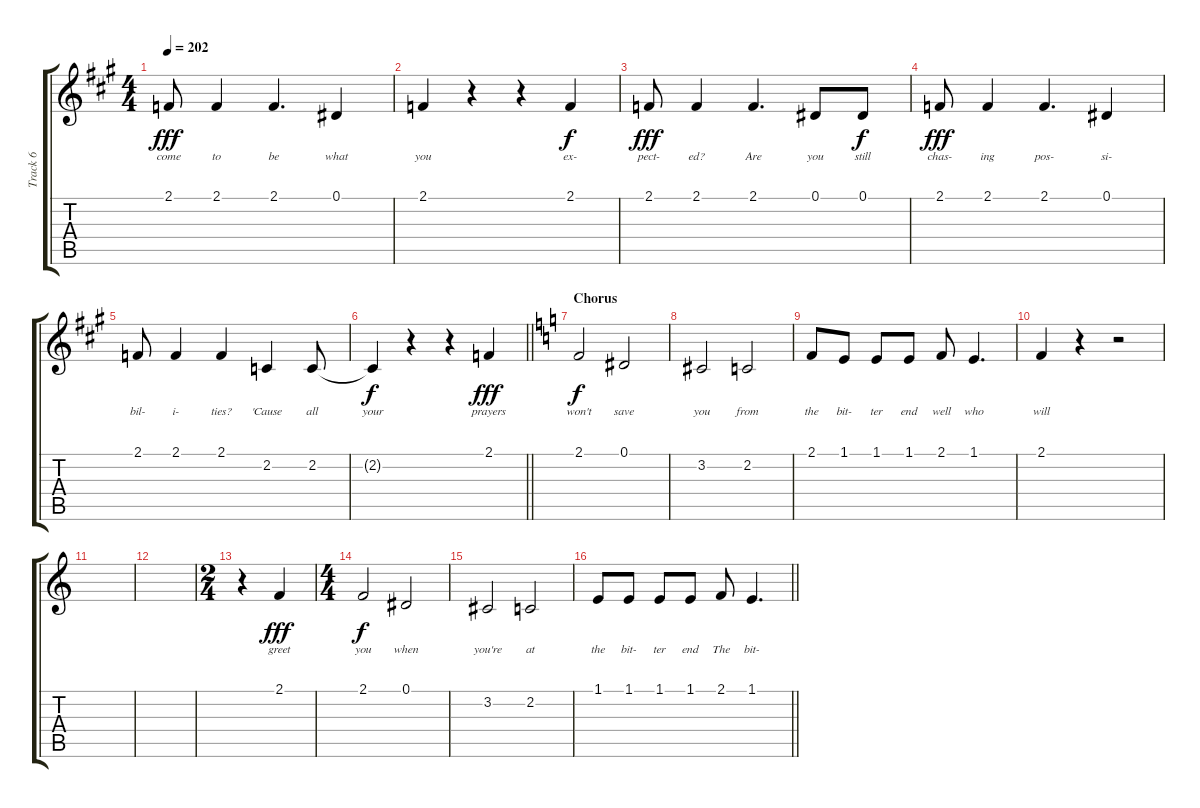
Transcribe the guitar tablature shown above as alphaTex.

\track ("Track 6" "Track 6") {instrument lead2sawtooth}
\staff {score tabs}
\tuning (Eb4 Bb3 Gb3 Db3 Ab2 Eb2) {hide}
\ts (4 4)
\tempo 202
\clef g2
\ks a
2.1.8{lyrics (0 "come") lyrics (1 "") lyrics (2 "") lyrics (3 "") lyrics (4 "") dy fff} 2.1.4{lyrics (0 "to") lyrics (1 "") lyrics (2 "") lyrics (3 "") lyrics (4 "")} 2.1.4{d lyrics (0 "be") lyrics (1 "") lyrics (2 "") lyrics (3 "") lyrics (4 "")} 0.1.4{lyrics (0 "what") lyrics (1 "") lyrics (2 "") lyrics (3 "") lyrics (4 "")} |
2.1.4{lyrics (0 "you") lyrics (1 "") lyrics (2 "") lyrics (3 "") lyrics (4 "")} r.4 r.4 2.1.4{lyrics (0 "ex-") lyrics (1 "") lyrics (2 "") lyrics (3 "") lyrics (4 "") dy f} |
2.1.8{lyrics (0 "pect-") lyrics (1 "") lyrics (2 "") lyrics (3 "") lyrics (4 "") dy fff} 2.1.4{lyrics (0 "ed?") lyrics (1 "") lyrics (2 "") lyrics (3 "") lyrics (4 "")} 2.1.4{d lyrics (0 "Are") lyrics (1 "") lyrics (2 "") lyrics (3 "") lyrics (4 "")} 0.1.8{lyrics (0 "you") lyrics (1 "") lyrics (2 "") lyrics (3 "") lyrics (4 "")} 0.1.8{lyrics (0 "still") lyrics (1 "") lyrics (2 "") lyrics (3 "") lyrics (4 "") dy f} |
2.1.8{lyrics (0 "chas-") lyrics (1 "") lyrics (2 "") lyrics (3 "") lyrics (4 "") dy fff} 2.1.4{lyrics (0 "ing") lyrics (1 "") lyrics (2 "") lyrics (3 "") lyrics (4 "")} 2.1.4{d lyrics (0 "pos-") lyrics (1 "") lyrics (2 "") lyrics (3 "") lyrics (4 "")} 0.1.4{lyrics (0 "si-") lyrics (1 "") lyrics (2 "") lyrics (3 "") lyrics (4 "")} |
2.1.8{lyrics (0 "bil-") lyrics (1 "") lyrics (2 "") lyrics (3 "") lyrics (4 "")} 2.1.4{lyrics (0 "i-") lyrics (1 "") lyrics (2 "") lyrics (3 "") lyrics (4 "")} 2.1.4{lyrics (0 "ties?") lyrics (1 "") lyrics (2 "") lyrics (3 "") lyrics (4 "")} 2.2.4{lyrics (0 "'Cause") lyrics (1 "") lyrics (2 "") lyrics (3 "") lyrics (4 "")} 2.2.8{lyrics (0 "all") lyrics (1 "") lyrics (2 "") lyrics (3 "") lyrics (4 "")} |
\barLineRight lightlight
2.2{t}.4{lyrics (0 "your") lyrics (1 "") lyrics (2 "") lyrics (3 "") lyrics (4 "") dy f} r.4 r.4 2.1.4{lyrics (0 "prayers") lyrics (1 "") lyrics (2 "") lyrics (3 "") lyrics (4 "") dy fff} |
\section ("" "Chorus")
\ks c
2.1.2{lyrics (0 "won't") lyrics (1 "") lyrics (2 "") lyrics (3 "") lyrics (4 "") dy f} 0.1.2{lyrics (0 "save") lyrics (1 "") lyrics (2 "") lyrics (3 "") lyrics (4 "")} |
3.2.2{lyrics (0 "you") lyrics (1 "") lyrics (2 "") lyrics (3 "") lyrics (4 "")} 2.2.2{lyrics (0 "from") lyrics (1 "") lyrics (2 "") lyrics (3 "") lyrics (4 "")} |
2.1.8{lyrics (0 "the") lyrics (1 "") lyrics (2 "") lyrics (3 "") lyrics (4 "")} 1.1.8{lyrics (0 "bit-") lyrics (1 "") lyrics (2 "") lyrics (3 "") lyrics (4 "")} 1.1.8{lyrics (0 "ter") lyrics (1 "") lyrics (2 "") lyrics (3 "") lyrics (4 "")} 1.1.8{lyrics (0 "end") lyrics (1 "") lyrics (2 "") lyrics (3 "") lyrics (4 "")} 2.1.8{lyrics (0 "well") lyrics (1 "") lyrics (2 "") lyrics (3 "") lyrics (4 "")} 1.1.4{d lyrics (0 "who") lyrics (1 "") lyrics (2 "") lyrics (3 "") lyrics (4 "")} |
2.1.4{lyrics (0 "will") lyrics (1 "") lyrics (2 "") lyrics (3 "") lyrics (4 "")} r.4 r.2 |
|
|
\ts (2 4)
r.4 2.1.4{lyrics (0 "greet") lyrics (1 "") lyrics (2 "") lyrics (3 "") lyrics (4 "") dy fff} |
\ts (4 4)
2.1.2{lyrics (0 "you") lyrics (1 "") lyrics (2 "") lyrics (3 "") lyrics (4 "") dy f} 0.1.2{lyrics (0 "when") lyrics (1 "") lyrics (2 "") lyrics (3 "") lyrics (4 "")} |
3.2.2{lyrics (0 "you're") lyrics (1 "") lyrics (2 "") lyrics (3 "") lyrics (4 "")} 2.2.2{lyrics (0 "at") lyrics (1 "") lyrics (2 "") lyrics (3 "") lyrics (4 "")} |
\barLineRight lightlight
1.1.8{lyrics (0 "the") lyrics (1 "") lyrics (2 "") lyrics (3 "") lyrics (4 "")} 1.1.8{lyrics (0 "bit-") lyrics (1 "") lyrics (2 "") lyrics (3 "") lyrics (4 "")} 1.1.8{lyrics (0 "ter") lyrics (1 "") lyrics (2 "") lyrics (3 "") lyrics (4 "")} 1.1.8{lyrics (0 "end") lyrics (1 "") lyrics (2 "") lyrics (3 "") lyrics (4 "")} 2.1.8{lyrics (0 "The") lyrics (1 "") lyrics (2 "") lyrics (3 "") lyrics (4 "")} 1.1.4{d lyrics (0 "bit-") lyrics (1 "") lyrics (2 "") lyrics (3 "") lyrics (4 "")}
